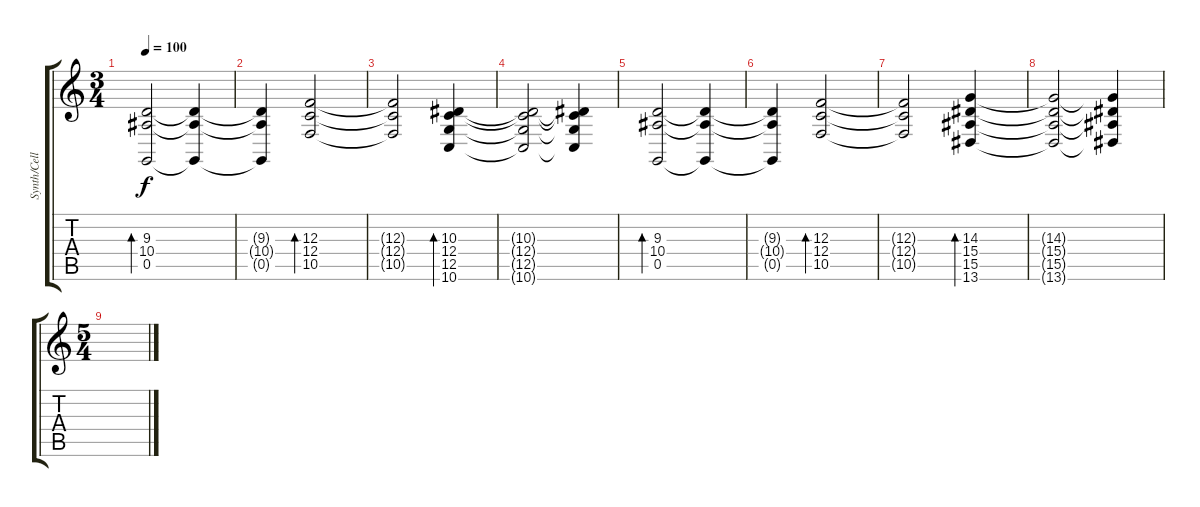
\track ("Synth/Cello 1" "Synth/Cell") {instrument stringensemble2}
\staff {score tabs}
\tuning (D4 A3 F3 C3 G2 D2) {hide}
\ts (3 4)
\tempo 100
\clef g2
\ks c
(9.3 10.4 0.5).2{bd 480 dy f} (9.3{t} 10.4{t} 0.5{t}).4 |
(9.3{t} 10.4{t} 0.5{t}).4 (12.3 12.4 10.5).2{bd 480} |
(12.3{t} 12.4{t} 10.5{t}).2 (10.3 12.4 12.5 10.6).4{bd 480} |
(10.3{t} 12.4{t} 12.5{t} 10.6{t}).2 (10.3{t} 12.4{t} 12.5{t} 10.6{t}).4 |
(9.3 10.4 0.5).2{bd 480} (9.3{t} 10.4{t} 0.5{t}).4 |
(9.3{t} 10.4{t} 0.5{t}).4 (12.3 12.4 10.5).2{bd 480} |
(12.3{t} 12.4{t} 10.5{t}).2 (14.3 15.4 15.5 13.6).4{bd 480} |
(14.3{t} 15.4{t} 15.5{t} 13.6{t}).2 (14.3{t} 15.4{t} 15.5{t} 13.6{t}).4 |
\ts (5 4)
